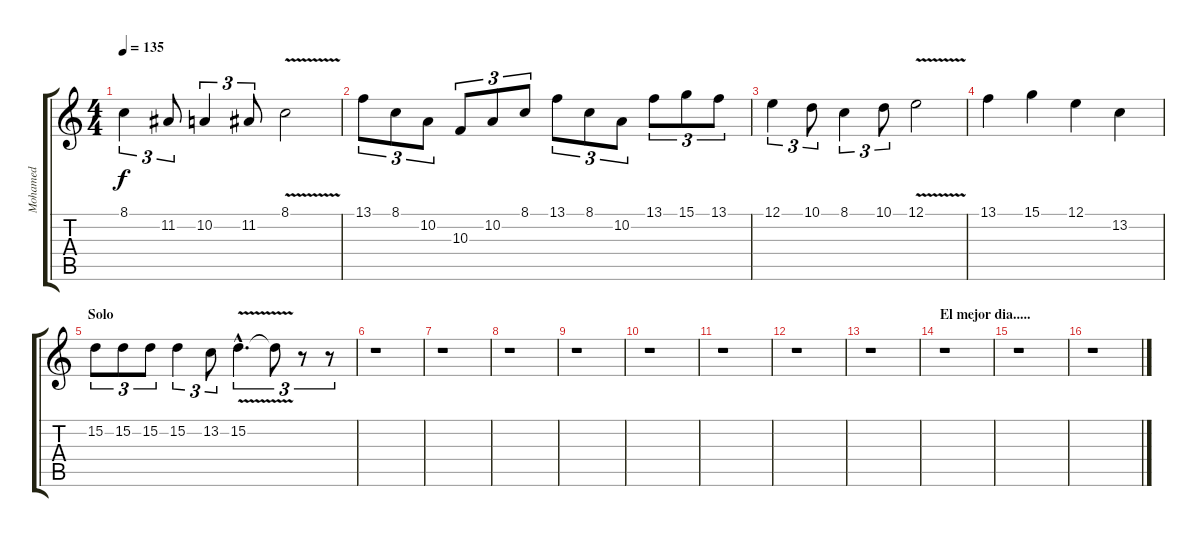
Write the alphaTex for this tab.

\track ("Mohamed" "Mohamed") {instrument violin}
\staff {score tabs}
\tuning (E4 B3 G3 D3 A2 E2) {hide}
\ts (4 4)
\tempo 135
\clef g2
\ks c
8.1.4{tu (3 2) dy f} 11.2.8{tu (3 2)} 10.2.4{tu (3 2)} 11.2.8{tu (3 2)} 8.1{v}.2 |
13.1.8{tu (3 2)} 8.1.8{tu (3 2)} 10.2.8{tu (3 2)} 10.3.8{tu (3 2)} 10.2.8{tu (3 2)} 8.1.8{tu (3 2)} 13.1.8{tu (3 2)} 8.1.8{tu (3 2)} 10.2.8{tu (3 2)} 13.1.8{tu (3 2)} 15.1.8{tu (3 2)} 13.1.8{tu (3 2)} |
12.1.4{tu (3 2)} 10.1.8{tu (3 2)} 8.1.4{tu (3 2)} 10.1.8{tu (3 2)} 12.1{v}.2 |
13.1.4 15.1.4 12.1.4 13.2.4 |
\section ("" "Solo")
15.2.8{tu (3 2)} 15.2.8{tu (3 2)} 15.2.8{tu (3 2)} 15.2.4{tu (3 2)} 13.2.8{tu (3 2)} 15.2{v hac}.4{d tu (3 2)} 15.2{t}.8{tu (3 2)} r.8{tu (3 2)} r.8{tu (3 2)} |
r.1 |
r.1 |
r.1 |
r.1 |
r.1 |
r.1 |
r.1 |
r.1 |
\section ("" "El mejor dia.....")
r.1 |
r.1 |
r.1
